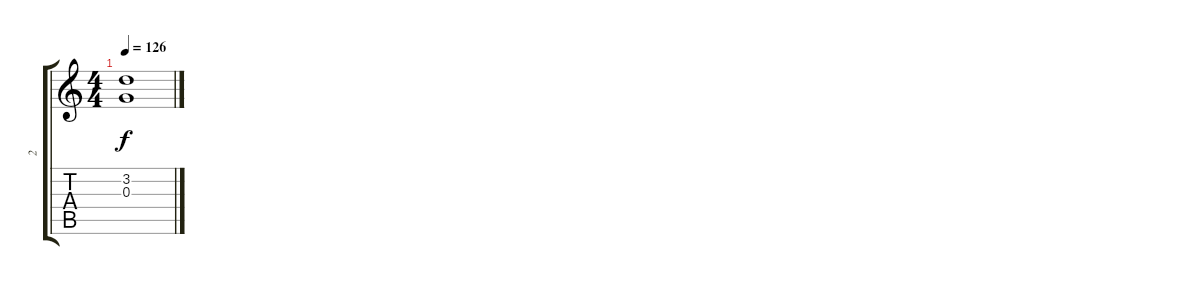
\track ("2" "2") {instrument overdrivenguitar}
\staff {score tabs}
\tuning (E4 B3 G3 D3 A2 E2) {hide}
\ts (4 4)
\tempo 126
\clef g2
\ks c
(3.2{t} 0.3{t}).1{dy f}
